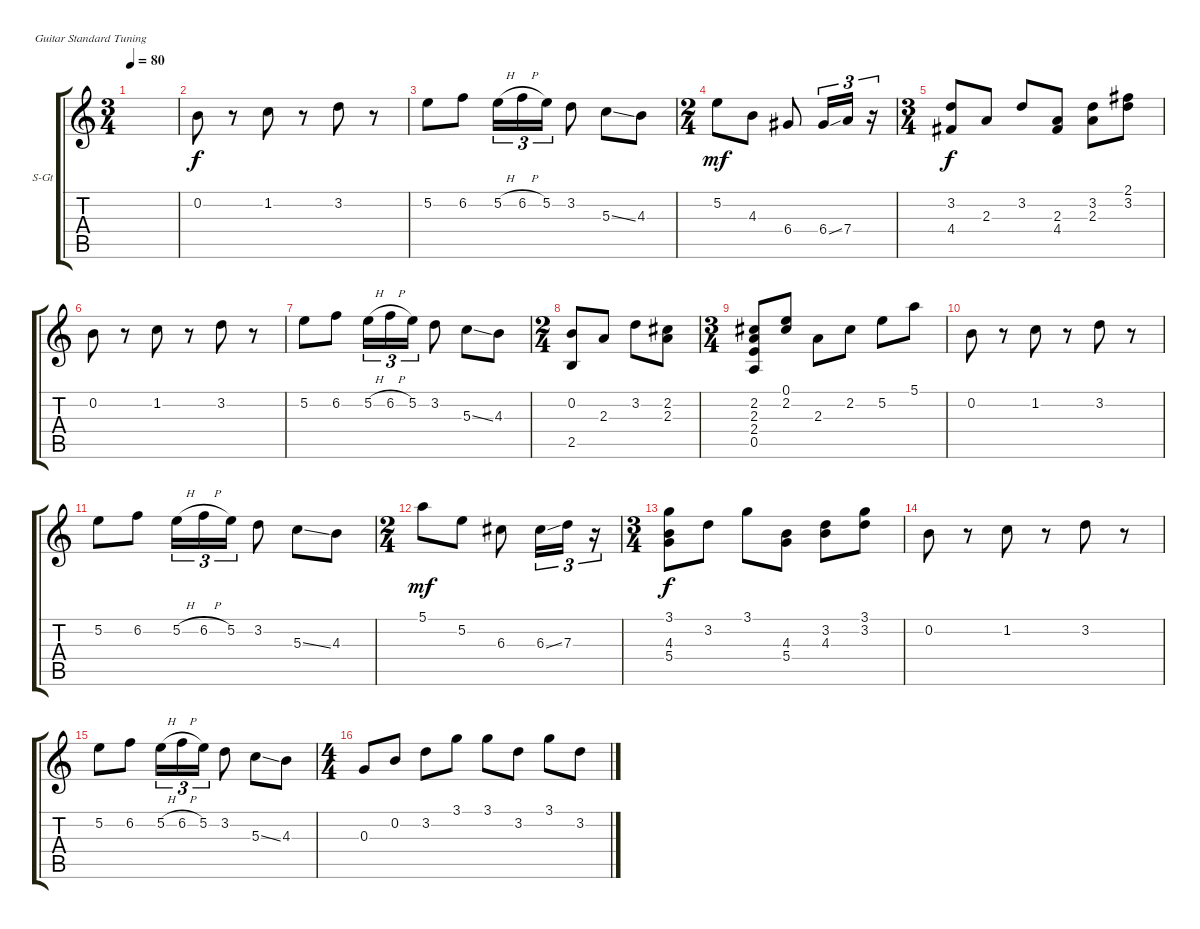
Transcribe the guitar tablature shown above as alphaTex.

\bracketExtendMode groupsimilarinstruments
\firstSystemTrackNameOrientation horizontal
\otherSystemsTrackNameOrientation horizontal
\track ("Gtr 1" "S-Gt") {instrument acousticguitarsteel}
\staff {score tabs}
\tuning (E4 B3 G3 D3 A2 E2)
\ts (3 4)
\beaming (8 2 2 2)
\tempo 80
\clef g2
\ks c
|
0.2.8 r.8 1.2.8 r.8 3.2.8 r.8 |
5.2.8 6.2.8 5.2{h}.16{tu (3 2)} 6.2{h}.16{tu (3 2)} 5.2.16{tu (3 2)} 3.2.8 5.3{ss}.8 4.3.8 |
\ts (2 4)
\beaming (8 2 2)
5.2.8{dy mf} 4.3.8 6.4.8 6.4{ss}.16{tu (3 2)} 7.4.16{tu (3 2)} r.16{tu (3 2)} |
\ts (3 4)
\beaming (8 2 2 2)
(3.2 4.4).8{dy f} 2.3.8 3.2.8 (2.3 4.4).8 (3.2 2.3).8 (2.1 3.2).8 |
0.2.8 r.8 1.2.8 r.8 3.2.8 r.8 |
5.2.8 6.2.8 5.2{h}.16{tu (3 2)} 6.2{h}.16{tu (3 2)} 5.2.16{tu (3 2)} 3.2.8 5.3{ss}.8 4.3.8 |
\ts (2 4)
\beaming (8 2 2)
(0.2 2.5).8 2.3.8 3.2.8 (2.2 2.3).8 |
\ts (3 4)
\beaming (8 2 2 2)
(2.2 2.3 2.4 0.5).8 (0.1 2.2).8 2.3.8 2.2.8 5.2.8 5.1.8 |
0.2.8 r.8 1.2.8 r.8 3.2.8 r.8 |
5.2.8 6.2.8 5.2{h}.16{tu (3 2)} 6.2{h}.16{tu (3 2)} 5.2.16{tu (3 2)} 3.2.8 5.3{ss}.8 4.3.8 |
\ts (2 4)
\beaming (8 2 2)
5.1.8{dy mf} 5.2.8 6.3.8 6.3{ss}.16{tu (3 2)} 7.3.16{tu (3 2)} r.16{tu (3 2)} |
\ts (3 4)
\beaming (8 2 2 2)
(3.1 4.3 5.4).8{dy f} 3.2.8 3.1.8 (4.3 5.4).8 (3.2 4.3).8 (3.1 3.2).8 |
0.2.8 r.8 1.2.8 r.8 3.2.8 r.8 |
5.2.8 6.2.8 5.2{h}.16{tu (3 2)} 6.2{h}.16{tu (3 2)} 5.2.16{tu (3 2)} 3.2.8 5.3{ss}.8 4.3.8 |
\ts (4 4)
\beaming (8 2 2 2 2)
0.3.8 0.2.8 3.2.8 3.1.8 3.1.8 3.2.8 3.1.8 3.2.8
